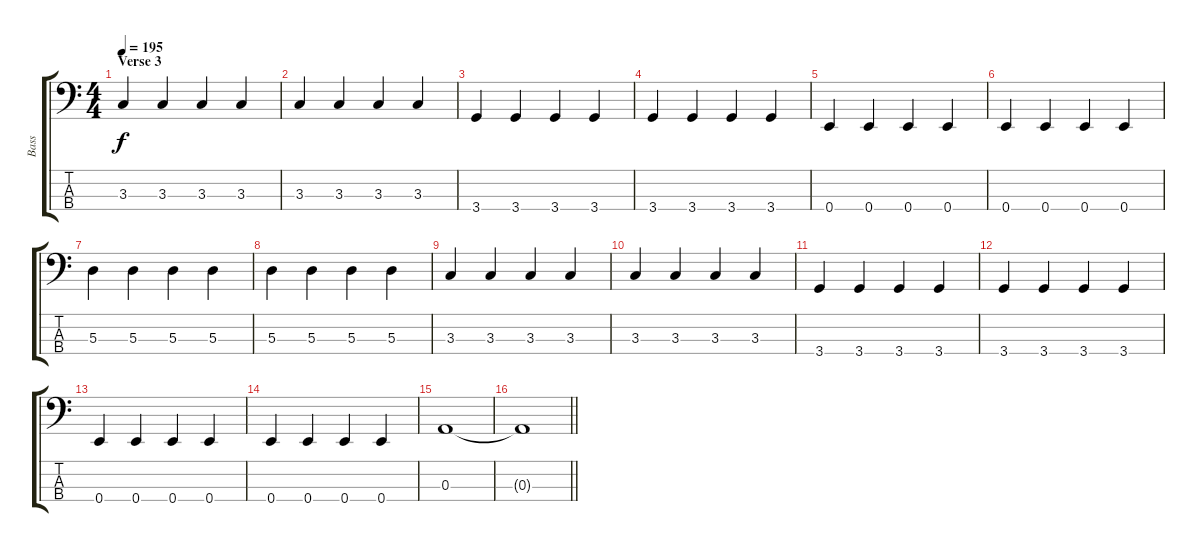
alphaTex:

\track ("Bass" "Bass") {instrument electricbasspick}
\staff {score tabs}
\tuning (G2 D2 A1 E1) {hide}
\ts (4 4)
\section ("" "Verse 3")
\tempo 195
\clef f4
\ks c
3.3.4{dy f} 3.3.4 3.3.4 3.3.4 |
3.3.4 3.3.4 3.3.4 3.3.4 |
3.4.4 3.4.4 3.4.4 3.4.4 |
3.4.4 3.4.4 3.4.4 3.4.4 |
0.4.4 0.4.4 0.4.4 0.4.4 |
0.4.4 0.4.4 0.4.4 0.4.4 |
5.3.4 5.3.4 5.3.4 5.3.4 |
5.3.4 5.3.4 5.3.4 5.3.4 |
3.3.4 3.3.4 3.3.4 3.3.4 |
3.3.4 3.3.4 3.3.4 3.3.4 |
3.4.4 3.4.4 3.4.4 3.4.4 |
3.4.4 3.4.4 3.4.4 3.4.4 |
0.4.4 0.4.4 0.4.4 0.4.4 |
0.4.4 0.4.4 0.4.4 0.4.4 |
0.3.1 |
\barLineRight lightlight
0.3{t}.1
